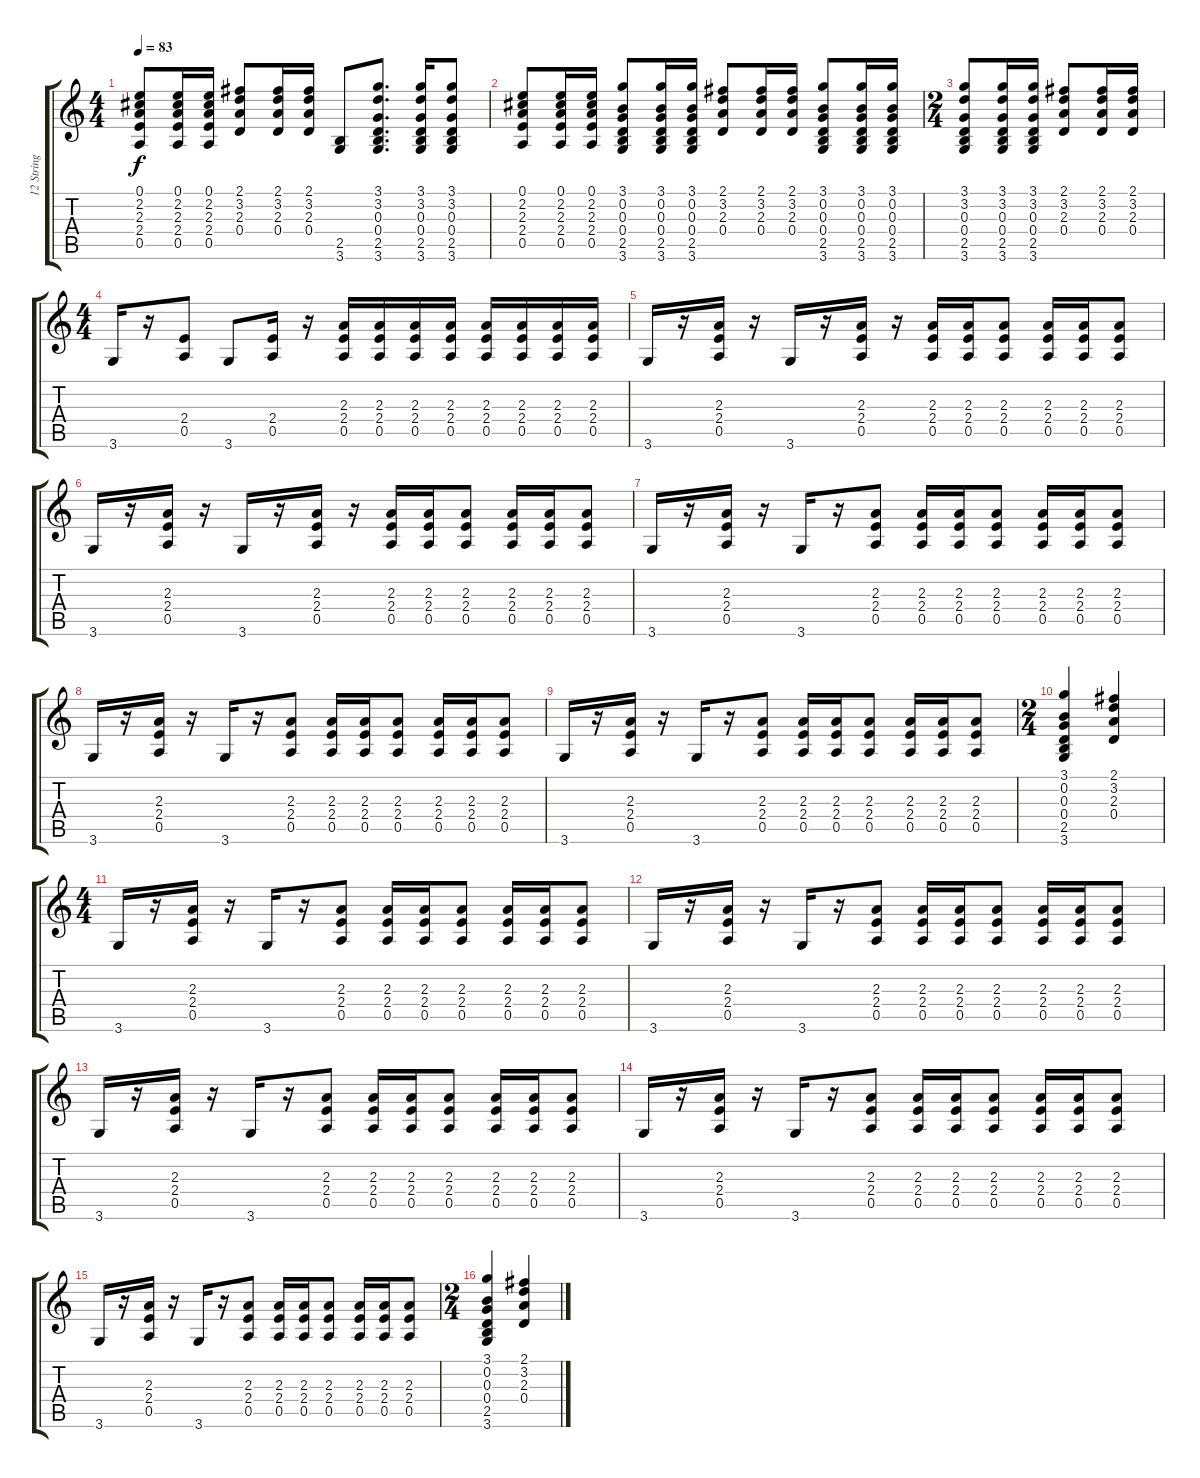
\track ("12 String" "12 String") {instrument acousticguitarsteel}
\staff {score tabs}
\tuning (E4 B3 G3 D3 A2 E2) {hide}
\ts (4 4)
\tempo 83
\clef g2
\ks c
(0.1 2.2 2.3 2.4 0.5).8{dy f} (0.1 2.2 2.3 2.4 0.5).16 (0.1 2.2 2.3 2.4 0.5).16 (2.1 3.2 2.3 0.4).8 (2.1 3.2 2.3 0.4).16 (2.1 3.2 2.3 0.4).16 (2.5 3.6).8 (3.1 3.2 0.3 0.4 2.5 3.6).8{d} (3.1 3.2 0.3 0.4 2.5 3.6).16 (3.1 3.2 0.3 0.4 2.5 3.6).8 |
(0.1 2.2 2.3 2.4 0.5).8 (0.1 2.2 2.3 2.4 0.5).16 (0.1 2.2 2.3 2.4 0.5).16 (3.1 0.2 0.3 0.4 2.5 3.6).8 (3.1 0.2 0.3 0.4 2.5 3.6).16 (3.1 0.2 0.3 0.4 2.5 3.6).16 (2.1 3.2 2.3 0.4).8 (2.1 3.2 2.3 0.4).16 (2.1 3.2 2.3 0.4).16 (3.1 0.2 0.3 0.4 2.5 3.6).8 (3.1 0.2 0.3 0.4 2.5 3.6).16 (3.1 0.2 0.3 0.4 2.5 3.6).16 |
\ts (2 4)
(3.1 3.2 0.3 0.4 2.5 3.6).8 (3.1 3.2 0.3 0.4 2.5 3.6).16 (3.1 3.2 0.3 0.4 2.5 3.6).16 (2.1 3.2 2.3 0.4).8 (2.1 3.2 2.3 0.4).16 (2.1 3.2 2.3 0.4).16 |
\ts (4 4)
3.6.16 r.16 (2.4 0.5).8 3.6.8 (2.4 0.5).16 r.16 (2.3 2.4 0.5).16 (2.3 2.4 0.5).16 (2.3 2.4 0.5).16 (2.3 2.4 0.5).16 (2.3 2.4 0.5).16 (2.3 2.4 0.5).16 (2.3 2.4 0.5).16 (2.3 2.4 0.5).16 |
3.6.16 r.16 (2.3 2.4 0.5).16 r.16 3.6.16 r.16 (2.3 2.4 0.5).16 r.16 (2.3 2.4 0.5).16 (2.3 2.4 0.5).16 (2.3 2.4 0.5).8 (2.3 2.4 0.5).16 (2.3 2.4 0.5).16 (2.3 2.4 0.5).8 |
3.6.16 r.16 (2.3 2.4 0.5).16 r.16 3.6.16 r.16 (2.3 2.4 0.5).16 r.16 (2.3 2.4 0.5).16 (2.3 2.4 0.5).16 (2.3 2.4 0.5).8 (2.3 2.4 0.5).16 (2.3 2.4 0.5).16 (2.3 2.4 0.5).8 |
3.6.16 r.16 (2.3 2.4 0.5).16 r.16 3.6.16 r.16 (2.3 2.4 0.5).8 (2.3 2.4 0.5).16 (2.3 2.4 0.5).16 (2.3 2.4 0.5).8 (2.3 2.4 0.5).16 (2.3 2.4 0.5).16 (2.3 2.4 0.5).8 |
3.6.16 r.16 (2.3 2.4 0.5).16 r.16 3.6.16 r.16 (2.3 2.4 0.5).8 (2.3 2.4 0.5).16 (2.3 2.4 0.5).16 (2.3 2.4 0.5).8 (2.3 2.4 0.5).16 (2.3 2.4 0.5).16 (2.3 2.4 0.5).8 |
3.6.16 r.16 (2.3 2.4 0.5).16 r.16 3.6.16 r.16 (2.3 2.4 0.5).8 (2.3 2.4 0.5).16 (2.3 2.4 0.5).16 (2.3 2.4 0.5).8 (2.3 2.4 0.5).16 (2.3 2.4 0.5).16 (2.3 2.4 0.5).8 |
\ts (2 4)
(3.1 0.2 0.3 0.4 2.5 3.6).4 (2.1 3.2 2.3 0.4).4 |
\ts (4 4)
3.6.16 r.16 (2.3 2.4 0.5).16 r.16 3.6.16 r.16 (2.3 2.4 0.5).8 (2.3 2.4 0.5).16 (2.3 2.4 0.5).16 (2.3 2.4 0.5).8 (2.3 2.4 0.5).16 (2.3 2.4 0.5).16 (2.3 2.4 0.5).8 |
3.6.16 r.16 (2.3 2.4 0.5).16 r.16 3.6.16 r.16 (2.3 2.4 0.5).8 (2.3 2.4 0.5).16 (2.3 2.4 0.5).16 (2.3 2.4 0.5).8 (2.3 2.4 0.5).16 (2.3 2.4 0.5).16 (2.3 2.4 0.5).8 |
3.6.16 r.16 (2.3 2.4 0.5).16 r.16 3.6.16 r.16 (2.3 2.4 0.5).8 (2.3 2.4 0.5).16 (2.3 2.4 0.5).16 (2.3 2.4 0.5).8 (2.3 2.4 0.5).16 (2.3 2.4 0.5).16 (2.3 2.4 0.5).8 |
3.6.16 r.16 (2.3 2.4 0.5).16 r.16 3.6.16 r.16 (2.3 2.4 0.5).8 (2.3 2.4 0.5).16 (2.3 2.4 0.5).16 (2.3 2.4 0.5).8 (2.3 2.4 0.5).16 (2.3 2.4 0.5).16 (2.3 2.4 0.5).8 |
3.6.16 r.16 (2.3 2.4 0.5).16 r.16 3.6.16 r.16 (2.3 2.4 0.5).8 (2.3 2.4 0.5).16 (2.3 2.4 0.5).16 (2.3 2.4 0.5).8 (2.3 2.4 0.5).16 (2.3 2.4 0.5).16 (2.3 2.4 0.5).8 |
\ts (2 4)
(3.1 0.2 0.3 0.4 2.5 3.6).4 (2.1 3.2 2.3 0.4).4
